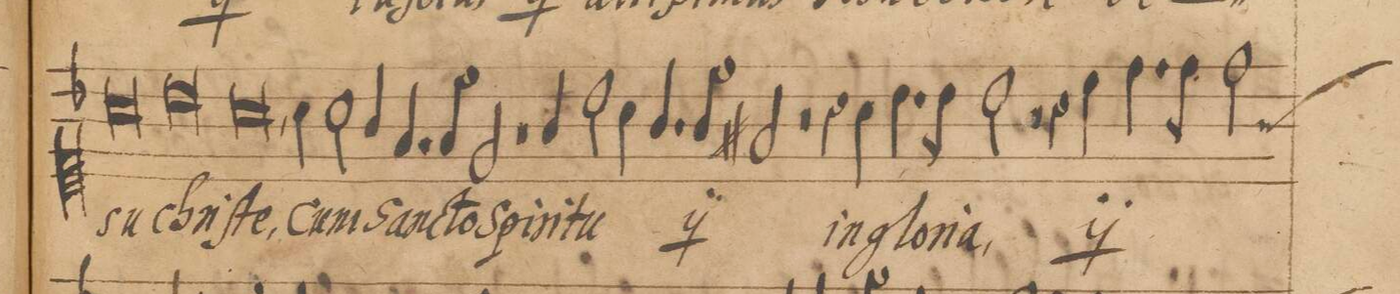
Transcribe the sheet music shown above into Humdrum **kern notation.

**kern	**text
*I"QVINTAVOX	*
*clefC1	*
*k[b-]	*
*met(C|)	*
*M2/1	*
0a	-su
=81-	=81-
0b-	Chri-
=82-	=82-
0a,	-ſte,
=83-	=83-
4a\	cum
2a\	Sanc-
4g/	-to
4.f/	Spi-
8f/	-ri-
2e/	-tu
=84-	=84-
1r	.
*	*ij
4g/	cum
2b-\	Sanc-
4a\	-to
=85-	=85-
4.g/	Spi-
8g/	-ri-
2f#X/	-tu
2r	.
4r	.
*	*Xij
4a\	in
=86-	=86-
4.b-\	glo-
8b-\	-ri-
2b-\	-a,
*	*ij
2r	.
4r	.
4cc\	in
=87-	=87-
4.dd\	glo-
8dd\	-ri-
2dd\	-a
*custos:g	*Xij
*-	*-
